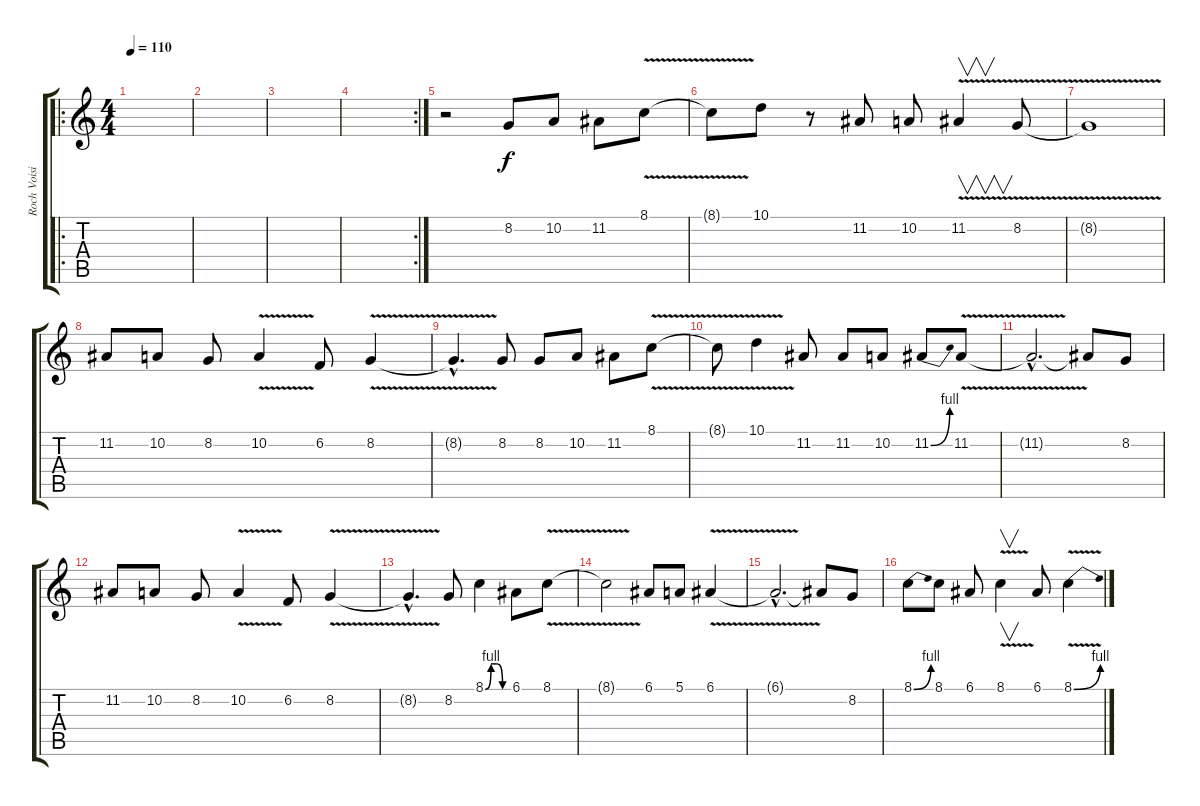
\track ("Roch Voisine" "Roch Voisi") {instrument lead1square}
\staff {score tabs}
\tuning (E4 B3 G3 D3 A2 E2) {hide}
\ro
\ts (4 4)
\tempo 110
\clef g2
\ks c
|
|
|
\rc 2
|
r.2 8.2.8 10.2.8 11.2.8 8.1{v}.8 |
8.1{t}.8 10.1.8 r.8 11.2.8 10.2.8 11.2{v}.4{v} 8.2{v}.8 |
8.2{t}.1 |
11.2.8 10.2.8 8.2.8 10.2{v}.4 6.2.8 8.2{v}.4 |
8.2{hac t}.4{d} 8.2.8 8.2.8 10.2.8 11.2.8 8.1{v}.8 |
8.1{t}.8 10.1{v}.4 11.2.8 11.2.8 10.2.8 11.2{be (bend 0 0 60 4)}.8 11.2{v}.8 |
11.2{hac t}.2{d} 11.2{t}.8 8.2.8 |
11.2.8 10.2.8 8.2.8 10.2{v}.4 6.2.8 8.2{v}.4 |
8.2{hac t}.4{d} 8.2.8 8.1{be (custom 0 0 15 4 30 4 45 0 60 0)}.4 6.1.8 8.1{v}.8 |
8.1{t}.2 6.1.8 5.1.8 6.1{v}.4 |
6.1{hac t}.2{d} 6.1{t}.8 8.2.8 |
8.1{be (bend 0 0 60 4)}.8 8.1.8 6.1.8 8.1{v}.4{v} 6.1.8 8.1{be (bend 0 0 60 4) v}.4
